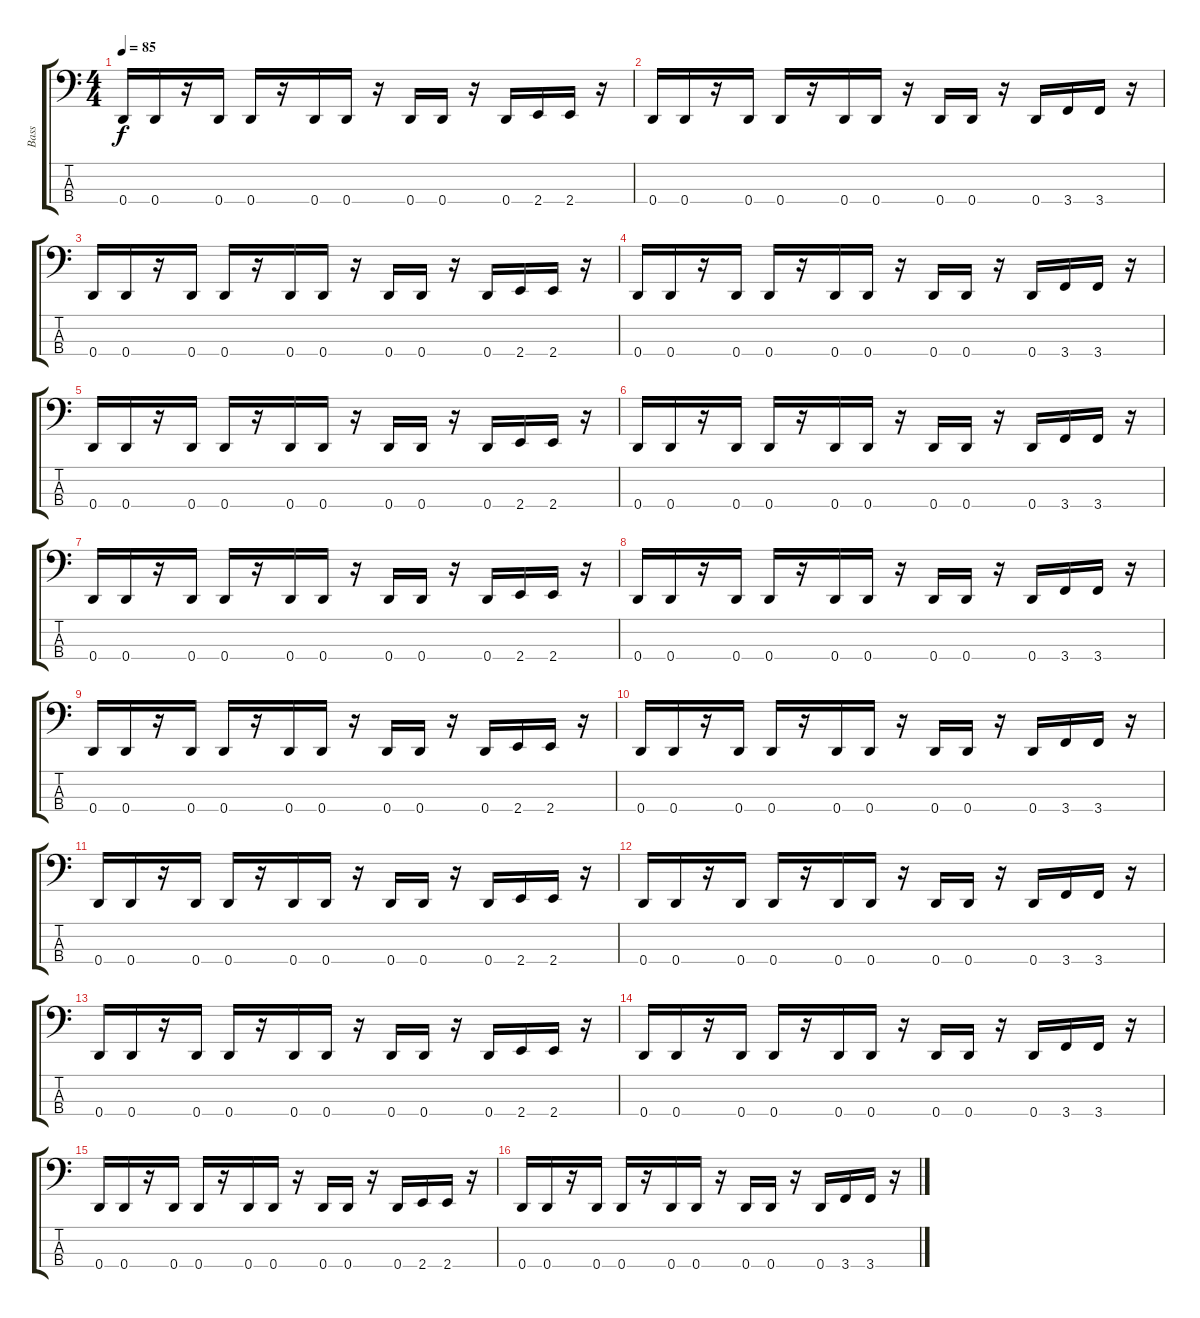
\track ("Bass" "Bass") {instrument electricbassfinger}
\staff {score tabs}
\tuning (G2 D2 A1 D1) {hide}
\ts (4 4)
\tempo 85
\clef f4
\ks c
0.4.16{dy f} 0.4.16 r.16 0.4.16 0.4.16 r.16 0.4.16 0.4.16 r.16 0.4.16 0.4.16 r.16 0.4.16 2.4.16 2.4.16 r.16 |
0.4.16 0.4.16 r.16 0.4.16 0.4.16 r.16 0.4.16 0.4.16 r.16 0.4.16 0.4.16 r.16 0.4.16 3.4.16 3.4.16 r.16 |
0.4.16 0.4.16 r.16 0.4.16 0.4.16 r.16 0.4.16 0.4.16 r.16 0.4.16 0.4.16 r.16 0.4.16 2.4.16 2.4.16 r.16 |
0.4.16 0.4.16 r.16 0.4.16 0.4.16 r.16 0.4.16 0.4.16 r.16 0.4.16 0.4.16 r.16 0.4.16 3.4.16 3.4.16 r.16 |
0.4.16 0.4.16 r.16 0.4.16 0.4.16 r.16 0.4.16 0.4.16 r.16 0.4.16 0.4.16 r.16 0.4.16 2.4.16 2.4.16 r.16 |
0.4.16 0.4.16 r.16 0.4.16 0.4.16 r.16 0.4.16 0.4.16 r.16 0.4.16 0.4.16 r.16 0.4.16 3.4.16 3.4.16 r.16 |
0.4.16 0.4.16 r.16 0.4.16 0.4.16 r.16 0.4.16 0.4.16 r.16 0.4.16 0.4.16 r.16 0.4.16 2.4.16 2.4.16 r.16 |
0.4.16 0.4.16 r.16 0.4.16 0.4.16 r.16 0.4.16 0.4.16 r.16 0.4.16 0.4.16 r.16 0.4.16 3.4.16 3.4.16 r.16 |
0.4.16 0.4.16 r.16 0.4.16 0.4.16 r.16 0.4.16 0.4.16 r.16 0.4.16 0.4.16 r.16 0.4.16 2.4.16 2.4.16 r.16 |
0.4.16 0.4.16 r.16 0.4.16 0.4.16 r.16 0.4.16 0.4.16 r.16 0.4.16 0.4.16 r.16 0.4.16 3.4.16 3.4.16 r.16 |
0.4.16 0.4.16 r.16 0.4.16 0.4.16 r.16 0.4.16 0.4.16 r.16 0.4.16 0.4.16 r.16 0.4.16 2.4.16 2.4.16 r.16 |
0.4.16 0.4.16 r.16 0.4.16 0.4.16 r.16 0.4.16 0.4.16 r.16 0.4.16 0.4.16 r.16 0.4.16 3.4.16 3.4.16 r.16 |
0.4.16 0.4.16 r.16 0.4.16 0.4.16 r.16 0.4.16 0.4.16 r.16 0.4.16 0.4.16 r.16 0.4.16 2.4.16 2.4.16 r.16 |
0.4.16 0.4.16 r.16 0.4.16 0.4.16 r.16 0.4.16 0.4.16 r.16 0.4.16 0.4.16 r.16 0.4.16 3.4.16 3.4.16 r.16 |
0.4.16 0.4.16 r.16 0.4.16 0.4.16 r.16 0.4.16 0.4.16 r.16 0.4.16 0.4.16 r.16 0.4.16 2.4.16 2.4.16 r.16 |
0.4.16 0.4.16 r.16 0.4.16 0.4.16 r.16 0.4.16 0.4.16 r.16 0.4.16 0.4.16 r.16 0.4.16 3.4.16 3.4.16 r.16
